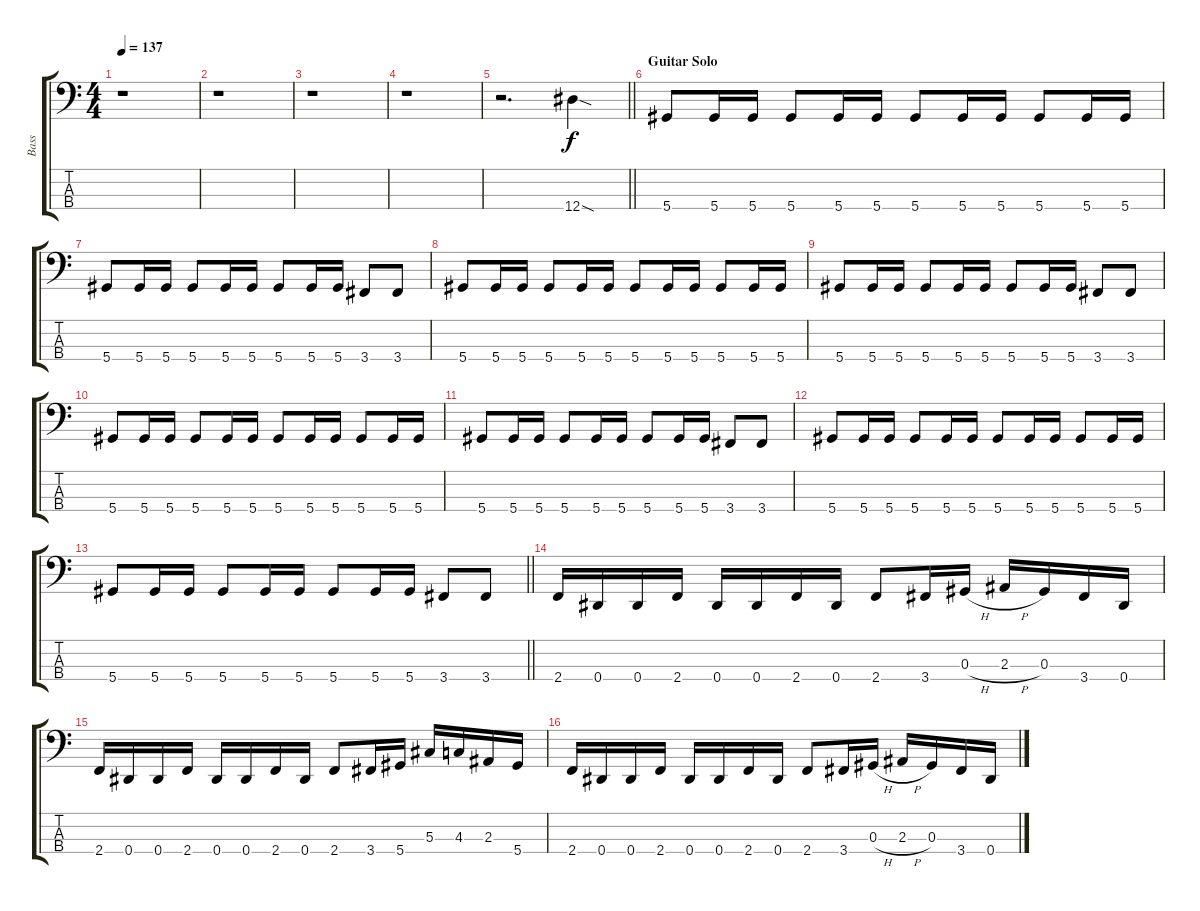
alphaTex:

\track ("Bass" "Bass") {instrument electricbassfinger}
\staff {score tabs}
\tuning (Gb2 Db2 Ab1 Eb1) {hide}
\ts (4 4)
\tempo 137
\clef f4
\ks c
r.1{dy f} |
r.1 |
r.1 |
r.1 |
\barLineRight lightlight
r.2{d} 12.4{sod}.4{volume 13} |
\section ("" "Guitar Solo")
5.4.8 5.4.16 5.4.16 5.4.8 5.4.16 5.4.16 5.4.8 5.4.16 5.4.16 5.4.8 5.4.16 5.4.16 |
5.4.8 5.4.16 5.4.16 5.4.8 5.4.16 5.4.16 5.4.8 5.4.16 5.4.16 3.4.8 3.4.8 |
5.4.8 5.4.16 5.4.16 5.4.8 5.4.16 5.4.16 5.4.8 5.4.16 5.4.16 5.4.8 5.4.16 5.4.16 |
5.4.8 5.4.16 5.4.16 5.4.8 5.4.16 5.4.16 5.4.8 5.4.16 5.4.16 3.4.8 3.4.8 |
5.4.8 5.4.16 5.4.16 5.4.8 5.4.16 5.4.16 5.4.8 5.4.16 5.4.16 5.4.8 5.4.16 5.4.16 |
5.4.8 5.4.16 5.4.16 5.4.8 5.4.16 5.4.16 5.4.8 5.4.16 5.4.16 3.4.8 3.4.8 |
5.4.8 5.4.16 5.4.16 5.4.8 5.4.16 5.4.16 5.4.8 5.4.16 5.4.16 5.4.8 5.4.16 5.4.16 |
\barLineRight lightlight
5.4.8 5.4.16 5.4.16 5.4.8 5.4.16 5.4.16 5.4.8 5.4.16 5.4.16 3.4.8 3.4.8 |
\section ("" "")
2.4.16 0.4.16 0.4.16 2.4.16 0.4.16 0.4.16 2.4.16 0.4.16 2.4.8 3.4.16 0.3{h}.16 2.3{h}.16 0.3.16 3.4.16 0.4.16 |
2.4.16 0.4.16 0.4.16 2.4.16 0.4.16 0.4.16 2.4.16 0.4.16 2.4.8 3.4.16 5.4.16 5.3.16 4.3.16 2.3.16 5.4.16 |
2.4.16 0.4.16 0.4.16 2.4.16 0.4.16 0.4.16 2.4.16 0.4.16 2.4.8 3.4.16 0.3{h}.16 2.3{h}.16 0.3.16 3.4.16 0.4.16
